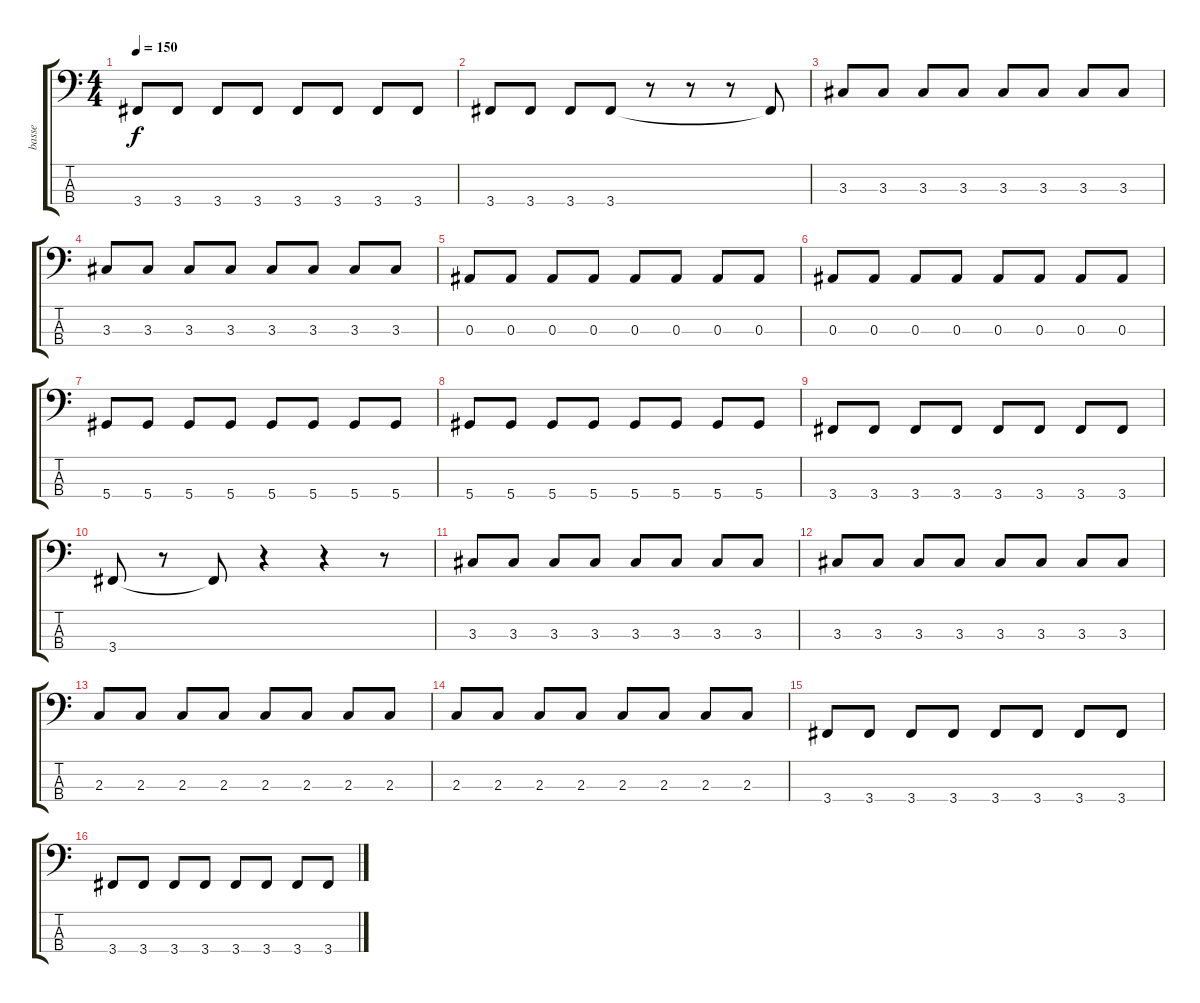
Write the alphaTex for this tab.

\track ("basse" "basse") {instrument electricbasspick}
\staff {score tabs}
\tuning (Ab2 Eb2 Bb1 Eb1) {hide}
\ts (4 4)
\tempo 150
\clef f4
\ks c
3.4.8{dy f} 3.4.8 3.4.8 3.4.8 3.4.8 3.4.8 3.4.8 3.4.8 |
3.4.8 3.4.8 3.4.8 3.4.8 r.8 r.8 r.8 3.4{t}.8 |
3.3.8 3.3.8 3.3.8 3.3.8 3.3.8 3.3.8 3.3.8 3.3.8 |
3.3.8 3.3.8 3.3.8 3.3.8 3.3.8 3.3.8 3.3.8 3.3.8 |
0.3.8 0.3.8 0.3.8 0.3.8 0.3.8 0.3.8 0.3.8 0.3.8 |
0.3.8 0.3.8 0.3.8 0.3.8 0.3.8 0.3.8 0.3.8 0.3.8 |
5.4.8 5.4.8 5.4.8 5.4.8 5.4.8 5.4.8 5.4.8 5.4.8 |
5.4.8 5.4.8 5.4.8 5.4.8 5.4.8 5.4.8 5.4.8 5.4.8 |
3.4.8 3.4.8 3.4.8 3.4.8 3.4.8 3.4.8 3.4.8 3.4.8 |
3.4.8 r.8 3.4{t}.8 r.4 r.4 r.8 |
3.3.8 3.3.8 3.3.8 3.3.8 3.3.8 3.3.8 3.3.8 3.3.8 |
3.3.8 3.3.8 3.3.8 3.3.8 3.3.8 3.3.8 3.3.8 3.3.8 |
2.3.8 2.3.8 2.3.8 2.3.8 2.3.8 2.3.8 2.3.8 2.3.8 |
2.3.8 2.3.8 2.3.8 2.3.8 2.3.8 2.3.8 2.3.8 2.3.8 |
3.4.8 3.4.8 3.4.8 3.4.8 3.4.8 3.4.8 3.4.8 3.4.8 |
3.4.8 3.4.8 3.4.8 3.4.8 3.4.8 3.4.8 3.4.8 3.4.8
